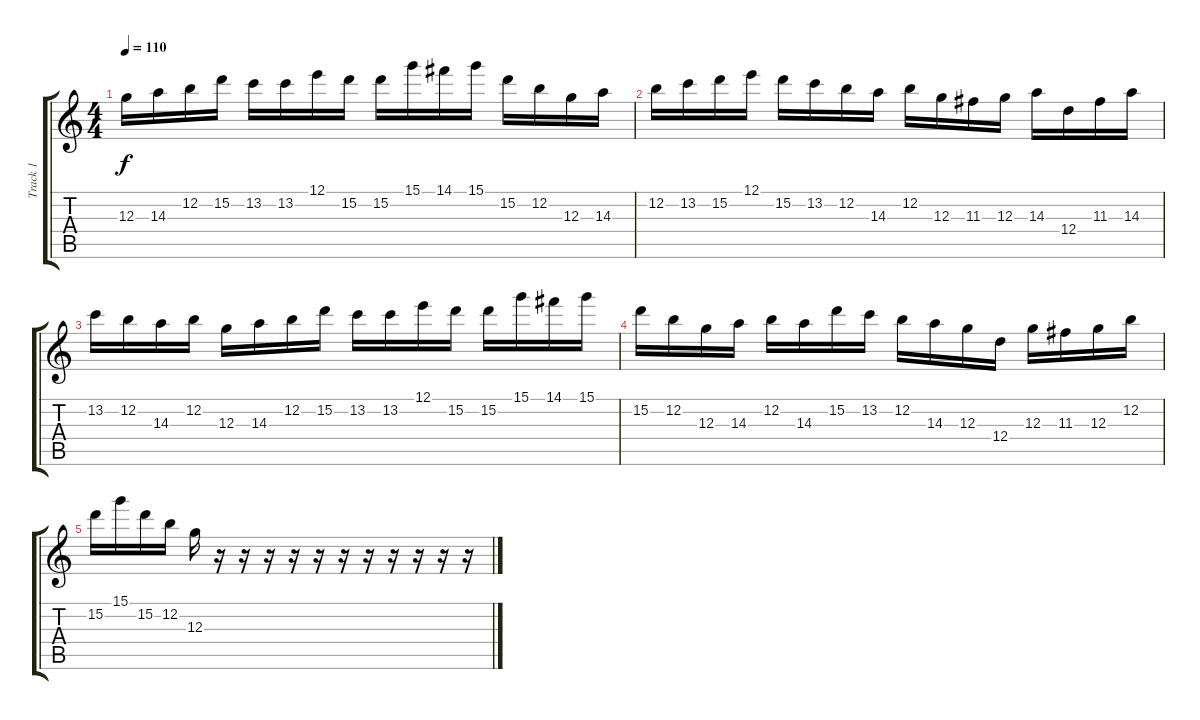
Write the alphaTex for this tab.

\track ("Track 1" "Track 1") {instrument electricguitarclean}
\staff {score tabs}
\tuning (E4 B3 G3 D3 A2 E2) {hide}
\ts (4 4)
\tempo 110
\clef g2
\ks c
12.3.16{dy f instrument electricguitarclean} 14.3.16 12.2.16 15.2.16 13.2.16 13.2.16 12.1.16 15.2.16 15.2.16 15.1.16 14.1.16 15.1.16 15.2.16 12.2.16 12.3.16 14.3.16 |
12.2.16 13.2.16 15.2.16 12.1.16 15.2.16 13.2.16 12.2.16 14.3.16 12.2.16 12.3.16 11.3.16 12.3.16 14.3.16 12.4.16 11.3.16 14.3.16 |
13.2.16 12.2.16 14.3.16 12.2.16 12.3.16 14.3.16 12.2.16 15.2.16 13.2.16 13.2.16 12.1.16 15.2.16 15.2.16 15.1.16 14.1.16 15.1.16 |
15.2.16 12.2.16 12.3.16 14.3.16 12.2.16 14.3.16 15.2.16 13.2.16 12.2.16 14.3.16 12.3.16 12.4.16 12.3.16 11.3.16 12.3.16 12.2.16 |
15.2.16 15.1.16 15.2.16 12.2.16 12.3.16 r.16 r.16 r.16 r.16 r.16 r.16 r.16 r.16 r.16 r.16 r.16
